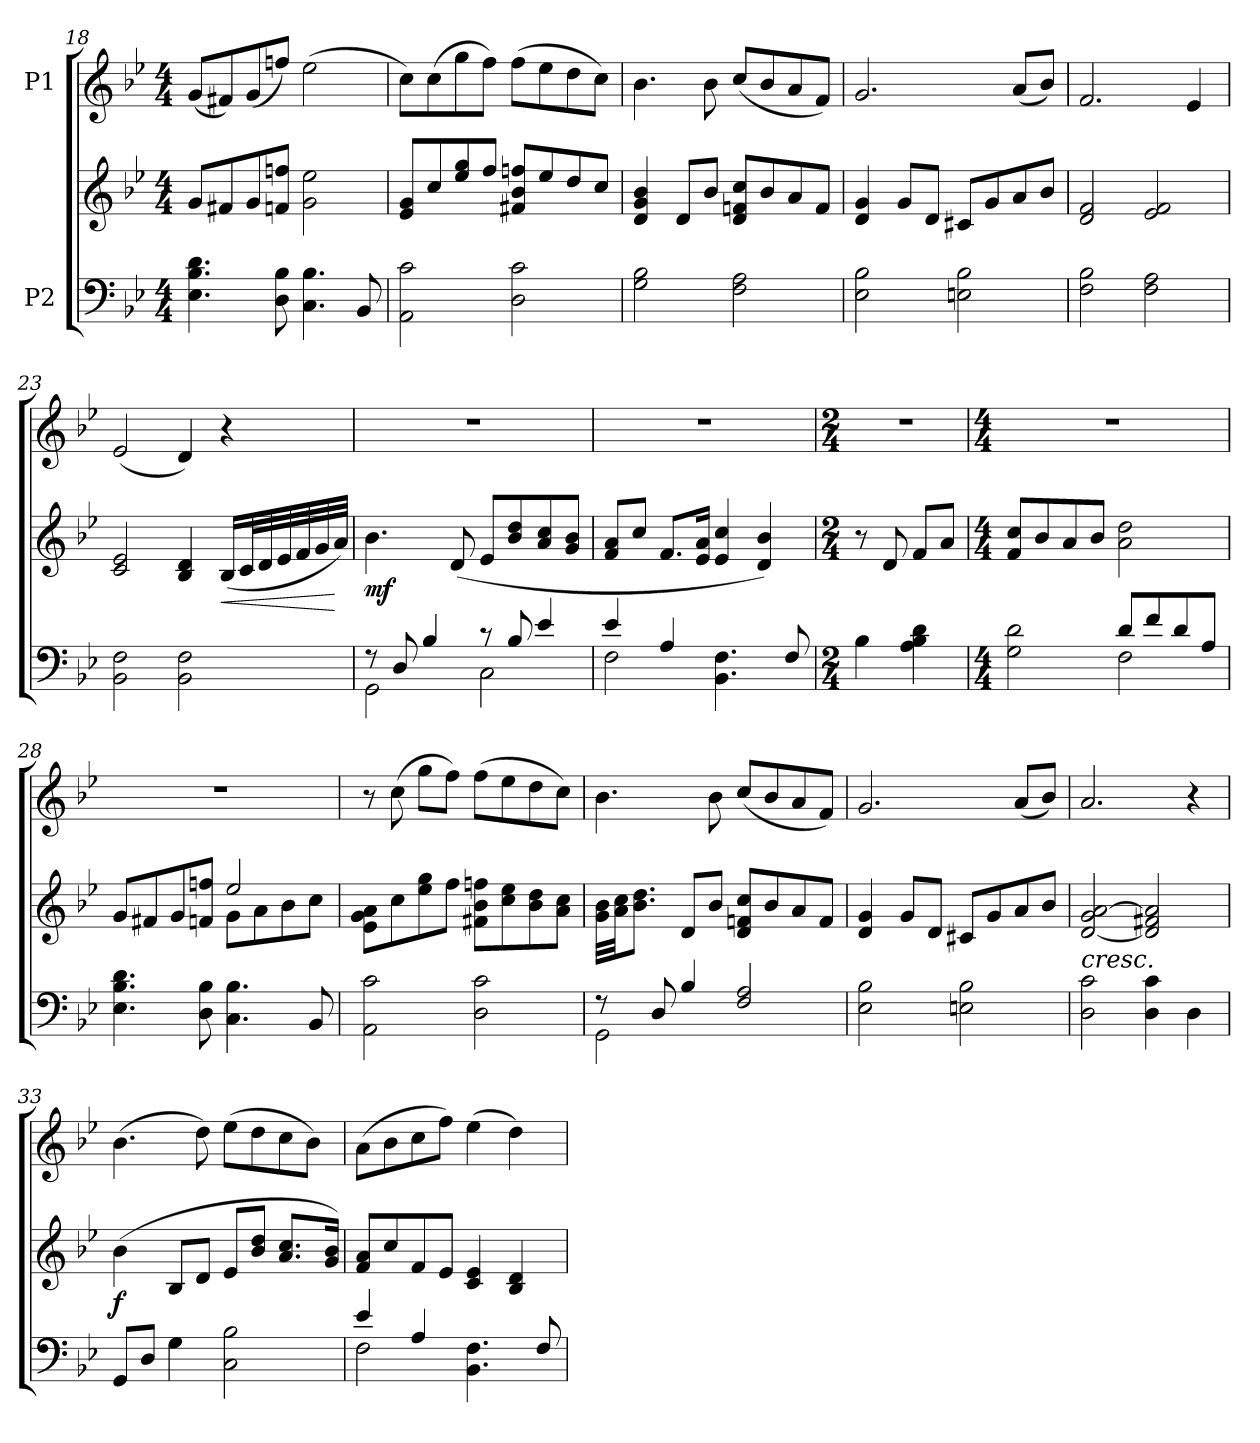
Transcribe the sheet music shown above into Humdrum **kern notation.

**kern	**kern	**dynam	**kern
*part2	*part2	*part2	*part1
*staff3	*staff2	*staff2/3	*staff1
*I"P2	*	*	*I"P1
*clefF4	*clefG2	*	*clefG2
*k[b-e-]	*k[b-e-]	*	*k[b-e-]
*B-:	*B-:	*	*B-:
*M4/4	*M4/4	*	*M4/4
=18	=18	=18	=18
4.E-\ 4.B-\ 4.d\	8g/L	.	(<8g/L
.	8f#X/	.	8f#X/)
.	8g/	.	(<8g/
8D\ 8B-\	8fn/ 8ffni/J	.	8ffn/J)
4.C\ 4.B-\	2g\ 2ee-\	.	(>2ee-\
8BB-/	.	.	.
=19	=19	=19	=19
2AA\ 2c\	8e-/ 8g/L	.	8cc\L)
.	8cc/	.	(>8cc\
.	8ee-/ 8gg/	.	8gg\
.	8ff/J	.	8ff\J)
2D\ 2c\	8f#X/ 8b-/ 8ffni/L	.	(>8ff\L
.	8ee-/	.	8ee-\
.	8dd/	.	8dd\
.	8cc/J	.	8cc\J)
=20	=20	=20	=20
2G\ 2B-\	4d/ 4g/ 4b-/	.	4.b-\
.	8d/L	.	.
.	8b-/J	.	8b-\
2F\ 2A\	8d/ 8fn/ 8cc/L	.	(<8cc/L
.	8b-/	.	8b-/
.	8a/	.	8a/
.	8f/J	.	8f/J)
!!LO:LB:g=z
=21	=21	=21	=21
2E-\ 2B-\	4d/ 4g/	.	2.g/
.	8g/L	.	.
.	8d/J	.	.
2En\ 2B-\	8c#X/L	.	.
.	8g/	.	.
.	8a/	.	(<8a/L
.	8b-/J	.	8b-/J)
=22	=22	=22	=22
2F\ 2B-\	2d/ 2f/	.	2.f/
2F\ 2A\	2e-/ 2f/	.	.
.	.	.	4e-/
=23	=23	=23	=23
2BB-\ 2F\	2c/ 2e-/	.	(<2e-/
2BB-\ 2F\	4B-/ 4d/	.	4d/)
!	!	!LO:HP:b	!
.	(<16B-/LL	<	4r
.	32c/L	.	.
.	32d/	.	.
.	32e-/	.	.
.	32f/	.	.
.	32g/	.	.
.	32a/JJJ)	[	.
=24	=24	=24	=24
*^	*	*	*
!	!	!	!LO:DY:b	!
8r	2GG\	4.b-\	mf	1r
8D/	.	.	.	.
4B-/	.	.	.	.
.	.	(>8d/	.	.
8r	2C\	8e-/L	.	.
8B-/	.	8b-/ 8dd/	.	.
4e-/	.	8a/ 8cc/	.	.
.	.	8g/ 8b-/J	.	.
=25	=25	=25	=25	=25
4e-/	2F\	8f/ 8a/L	.	1r
.	.	8cc/J	.	.
4A/	.	8.f/L	.	.
.	.	16e-/ 16a/Jk	.	.
4.BB-\ 4.F\	2ryy	4e-/ 4cc/	.	.
.	.	4d/ 4b-/)	.	.
8F/	.	.	.	.
*v	*v	*	*	*
!!LO:LB:g=z
=26	=26	=26	=26
*M2/4	*M2/4	*	*M2/4
4B-\	8r	.	2r
.	8d/	.	.
4A\ 4B-\ 4d\	8f/L	.	.
.	8a/J	.	.
=27	=27	=27	=27
*M4/4	*M4/4	*	*M4/4
*^	*	*	*
2G\ 2d\	2ryy	8f/ 8cc/L	.	1r
.	.	8b-/	.	.
.	.	8a/	.	.
.	.	8b-/J	.	.
8d/L	2F\	2a\ 2dd\	.	.
8f/	.	.	.	.
8d/	.	.	.	.
8A/J	.	.	.	.
*v	*v	*	*	*
=28	=28	=28	=28
*	*^	*	*
4.E-\ 4.B-\ 4.d\	8g/L	2ryy	.	1r
.	8f#X/	.	.	.
.	8g/	.	.	.
8D\ 8B-\	8fn/ 8ffni/J	.	.	.
4.C\ 4.B-\	2ee-/	8g\L	.	.
.	.	8a\	.	.
.	.	8b-\	.	.
8BB-/	.	8cc\J	.	.
*	*v	*v	*	*
=29	=29	=29	=29
2AA\ 2c\	8e-\ 8g\ 8a\L	.	8r
.	8cc\	.	(>8cc\
.	8ee-\ 8gg\	.	8gg\L
.	8ff\J	.	8ff\J)
2D\ 2c\	8f#X\ 8b-\ 8ffn\L	.	(>8ff\L
.	8cc\ 8ee-\	.	8ee-\
.	8b-\ 8dd\	.	8dd\
.	8a\ 8cc\J	.	8cc\J)
!!LO:PB:g=z
=30	=30	=30	=30
*^	*	*	*
8r	2GG\	32g\ 32b-\LLL	.	4.b-\
.	.	32a\ 32cc\JJ	.	.
.	.	8.b-\ 8.dd\J	.	.
8D/	.	.	.	.
4B-/	.	8d/L	.	.
.	.	8b-/J	.	8b-\
2F/ 2A/	2ryy	8d/ 8fn/ 8cc/L	.	(<8cc/L
.	.	8b-/	.	8b-/
.	.	8a/	.	8a/
.	.	8f/J	.	8f/J)
*v	*v	*	*	*
=31	=31	=31	=31
2E-\ 2B-\	4d/ 4g/	.	2.g/
.	8g/L	.	.
.	8d/J	.	.
2En\ 2B-\	8c#X/L	.	.
.	8g/	.	.
.	8a/	.	(<8a/L
.	8b-/J	.	8b-/J)
=32	=32	=32	=32
!LO:TX:a:i:t=cresc.	!	!	!
2D\ 2c\	[2d/ 2g/ [2a/	.	2.a/
4D\ 4c\	2d/] 2f#X/ 2a/]	.	.
4D\	.	.	4r
=33	=33	=33	=33
!	!	!LO:DY:b	!
8GG/L	(>4b-\	f	(>4.b-\
8D/J	.	.	.
4G\	8B-/L	.	.
.	8d/J	.	8dd\)
2C\ 2B-\	8e-/L	.	(>8ee-\L
.	8b-/ 8dd/J	.	8dd\
.	8.a/ 8.cc/L	.	8cc\
.	.	.	8b-\J)
.	16g/ 16b-/Jk)	.	.
=34	=34	=34	=34
*^	*	*	*
4e-/	2F\	8f/ 8a/L	.	(>8a\L
.	.	8cc/	.	8b-\
4A/	.	8f/	.	8cc\
.	.	8e-/J	.	8ff\J)
4.BB-\ 4.F\	2ryy	4c/ 4e-/	.	(>4ee-\
.	.	4B-/ 4d/	.	4dd\)
8F/	.	.	.	.
*v	*v	*	*	*
=	=	=	=
*-	*-	*-	*-
